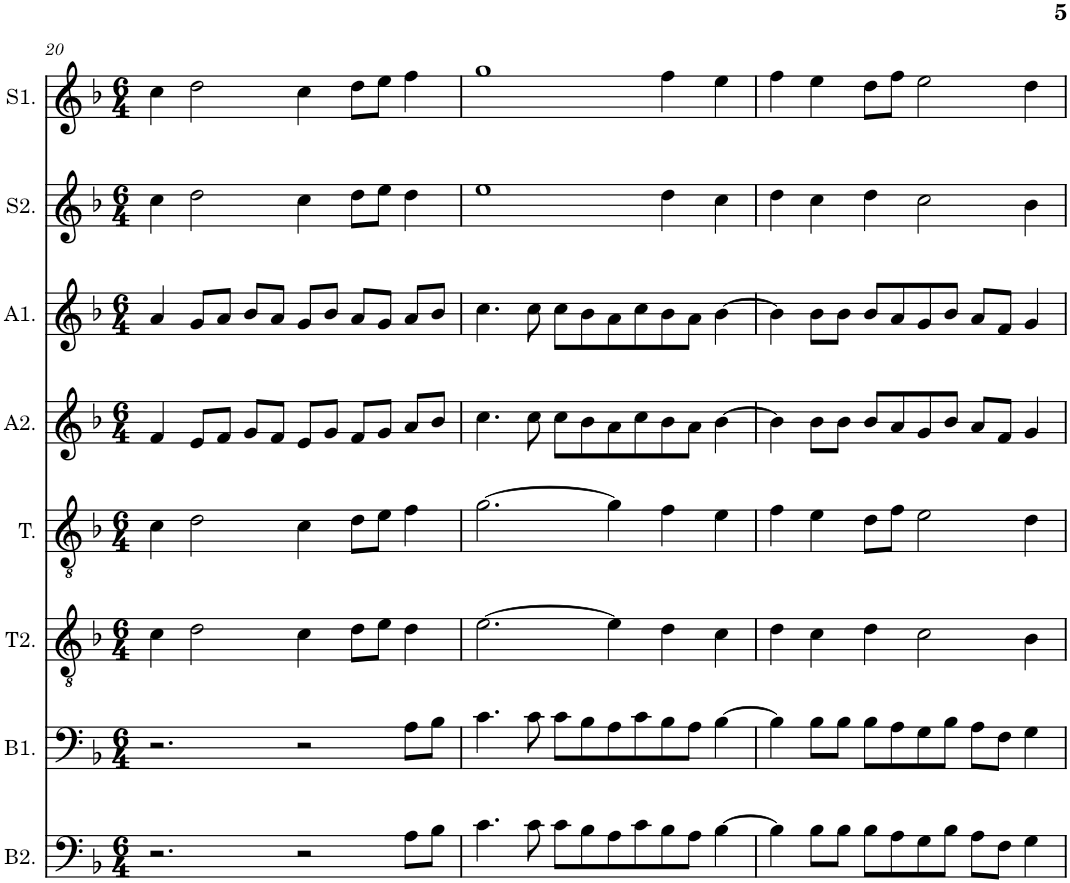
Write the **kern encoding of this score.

**kern	**kern	**kern	**kern	**kern	**kern	**kern	**kern
*part8	*part7	*part6	*part5	*part4	*part3	*part2	*part1
*staff8	*staff7	*staff6	*staff5	*staff4	*staff3	*staff2	*staff1
*I"Bass 2	*I"Bass 1	*I"Tenor 2	*I"Tenor 1	*I"Alto 2	*I"Alto 1	*I"Sop 2	*I"Sop 1
*I'B2.	*I'B1.	*I'T2.	*I'T.	*I'A2.	*I'A1.	*I'S2.	*I'S1.
!!LO:PB:g=z
*clefF4	*clefF4	*clefGv2	*clefGv2	*clefG2	*clefG2	*clefG2	*clefG2
*k[b-]	*k[b-]	*k[b-]	*k[b-]	*k[b-]	*k[b-]	*k[b-]	*k[b-]
*M6/4	*M6/4	*M6/4	*M6/4	*M6/4	*M6/4	*M6/4	*M6/4
=20	=20	=20	=20	=20	=20	=20	=20
2.r	2.r	4c\	4c\	4f/	4a/	4cc\	4cc\
.	.	2d\	2d\	8e/L	8g/L	2dd\	2dd\
.	.	.	.	8f/J	8a/J	.	.
.	.	.	.	8g/L	8b-/L	.	.
.	.	.	.	8f/J	8a/J	.	.
2r	2r	4c\	4c\	8e/L	8g/L	4cc\	4cc\
.	.	.	.	8g/J	8b-/J	.	.
.	.	8d\L	8d\L	8f/L	8a/L	8dd\L	8dd\L
.	.	8e\J	8e\J	8g/J	8g/J	8ee\J	8ee\J
8A\L	8A\L	4d\	4f\	8a/L	8a/L	4dd\	4ff\
8B-\J	8B-\J	.	.	8b-/J	8b-/J	.	.
=21	=21	=21	=21	=21	=21	=21	=21
4.c\	4.c\	[2.e\	[2.g\	4.cc\	4.cc\	1ee	1gg
8c\	8c\	.	.	8cc\	8cc\	.	.
8c\L	8c\L	.	.	8cc\L	8cc\L	.	.
8B-\	8B-\	.	.	8b-\	8b-\	.	.
8A\	8A\	4e\]	4g\]	8a\	8a\	.	.
8c\	8c\	.	.	8cc\	8cc\	.	.
8B-\	8B-\	4d\	4f\	8b-\	8b-\	4dd\	4ff\
8A\J	8A\J	.	.	8a\J	8a\J	.	.
[4B-\	[4B-\	4c\	4e\	[4b-\	[4b-\	4cc\	4ee\
=22	=22	=22	=22	=22	=22	=22	=22
4B-\]	4B-\]	4d\	4f\	4b-\]	4b-\]	4dd\	4ff\
8B-\L	8B-\L	4c\	4e\	8b-\L	8b-\L	4cc\	4ee\
8B-\J	8B-\J	.	.	8b-\J	8b-\J	.	.
8B-\L	8B-\L	4d\	8d\L	8b-/L	8b-/L	4dd\	8dd\L
8A\	8A\	.	8f\J	8a/	8a/	.	8ff\J
8G\	8G\	2c\	2e\	8g/	8g/	2cc\	2ee\
8B-\J	8B-\J	.	.	8b-/J	8b-/J	.	.
8A\L	8A\L	.	.	8a/L	8a/L	.	.
8F\J	8F\J	.	.	8f/J	8f/J	.	.
4G\	4G\	4B-\	4d\	4g/	4g/	4b-\	4dd\
=	=	=	=	=	=	=	=
*-	*-	*-	*-	*-	*-	*-	*-
